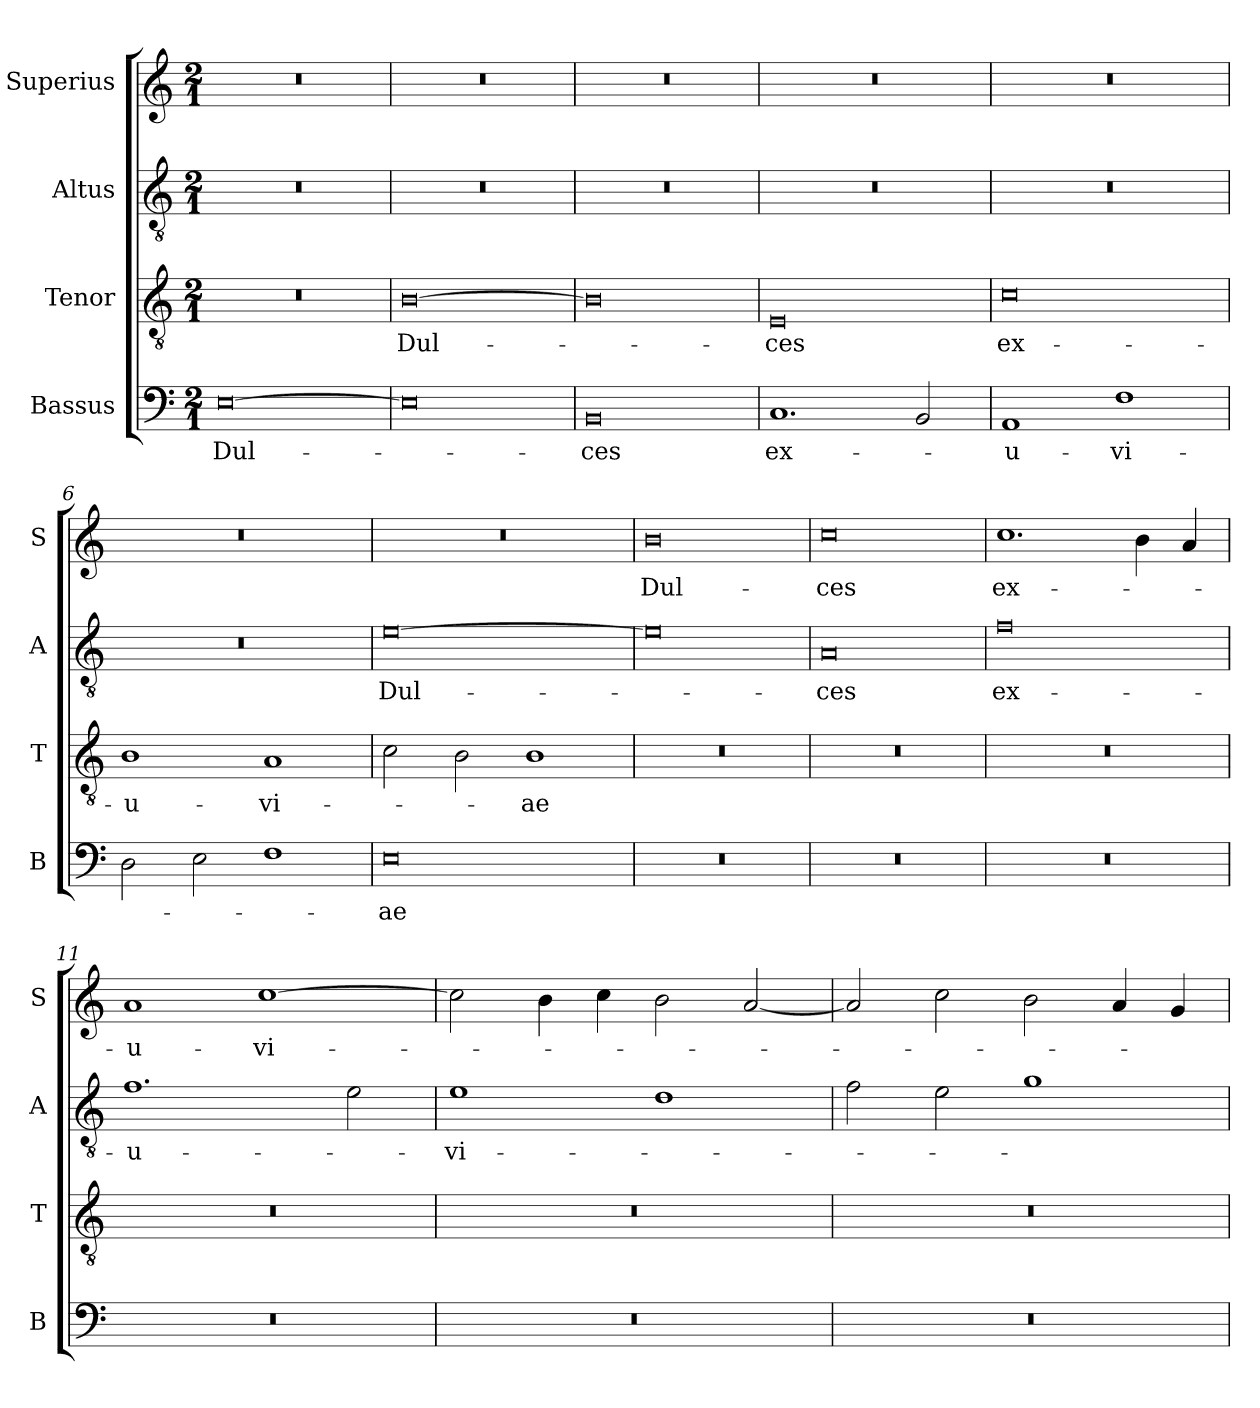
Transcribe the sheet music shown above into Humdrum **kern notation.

**kern	**text	**kern	**text	**kern	**text	**kern	**text
*part4	*part4	*part3	*part3	*part2	*part2	*part1	*part1
*staff4	*staff4	*staff3	*staff3	*staff2	*staff2	*staff1	*staff1
*I"Bassus	*	*I"Tenor	*	*I"Altus	*	*I"Superius	*
*I'B	*	*I'T	*	*I'A	*	*I'S	*
*clefF4	*	*clefGv2	*	*clefGv2	*	*clefG2	*
*k[]	*	*k[]	*	*k[]	*	*k[]	*
*M2/1	*	*M2/1	*	*M2/1	*	*M2/1	*
=1	=1	=1	=1	=1	=1	=1	=1
[0E	Dul-	0r	.	0r	.	0r	.
=2	=2	=2	=2	=2	=2	=2	=2
0E]	.	[0B	Dul-	0r	.	0r	.
=3	=3	=3	=3	=3	=3	=3	=3
0BB	-ces	0B]	.	0r	.	0r	.
=4	=4	=4	=4	=4	=4	=4	=4
1.C	ex-	0E	-ces	0r	.	0r	.
2BB/	.	.	.	.	.	.	.
=5	=5	=5	=5	=5	=5	=5	=5
1AA	-u-	0c	ex-	0r	.	0r	.
1F	-vi-	.	.	.	.	.	.
=6	=6	=6	=6	=6	=6	=6	=6
2D\	.	1B	-u-	0r	.	0r	.
2E\	.	.	.	.	.	.	.
1F	.	1A	-vi-	.	.	.	.
=7	=7	=7	=7	=7	=7	=7	=7
0E	-ae	2c\	.	[0e	Dul-	0r	.
.	.	2B\	.	.	.	.	.
.	.	1B	-ae	.	.	.	.
=8	=8	=8	=8	=8	=8	=8	=8
0r	.	0r	.	0e]	.	0b	Dul-
=9	=9	=9	=9	=9	=9	=9	=9
0r	.	0r	.	0A	-ces	0cc	-ces
=10	=10	=10	=10	=10	=10	=10	=10
0r	.	0r	.	0f	ex-	1.cc	ex-
.	.	.	.	.	.	4b\	.
.	.	.	.	.	.	4a/	.
=11	=11	=11	=11	=11	=11	=11	=11
0r	.	0r	.	1.f	-u-	1a	-u-
.	.	.	.	.	.	[1cc	-vi-
.	.	.	.	2e\	.	.	.
=12	=12	=12	=12	=12	=12	=12	=12
0r	.	0r	.	1e	-vi-	2cc\]	.
.	.	.	.	.	.	4b\	.
.	.	.	.	.	.	4cc\	.
.	.	.	.	1d	.	2b\	.
.	.	.	.	.	.	[2a/	.
=13	=13	=13	=13	=13	=13	=13	=13
0r	.	0r	.	2f\	.	2a/]	.
.	.	.	.	2e\	.	2cc\	.
.	.	.	.	1g	.	2b\	.
.	.	.	.	.	.	4a/	.
.	.	.	.	.	.	4g/	.
=	=	=	=	=	=	=	=
*-	*-	*-	*-	*-	*-	*-	*-
